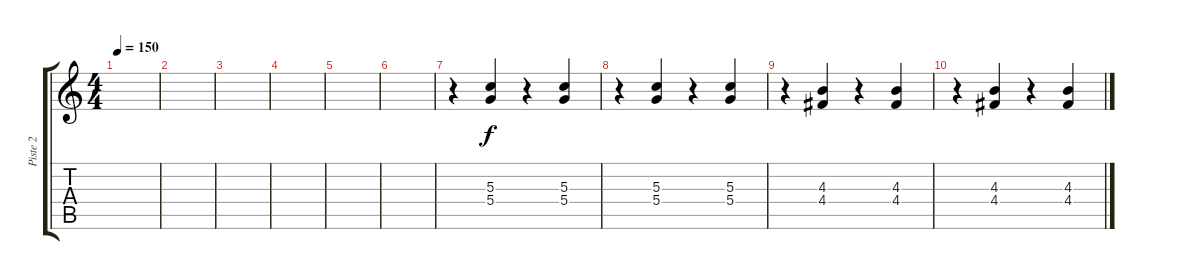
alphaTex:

\track ("Piste 2" "Piste 2") {instrument overdrivenguitar}
\staff {score tabs}
\tuning (E4 B3 G3 D3 A2 E2) {hide}
\ts (4 4)
\tempo 150
\clef g2
\ks c
|
|
|
|
|
|
r.4{instrument overdrivenguitar} (5.3 5.4).4 r.4 (5.3 5.4).4 |
r.4 (5.3 5.4).4 r.4 (5.3 5.4).4 |
r.4 (4.3 4.4).4 r.4 (4.3 4.4).4 |
r.4 (4.3 4.4).4 r.4 (4.3 4.4).4
